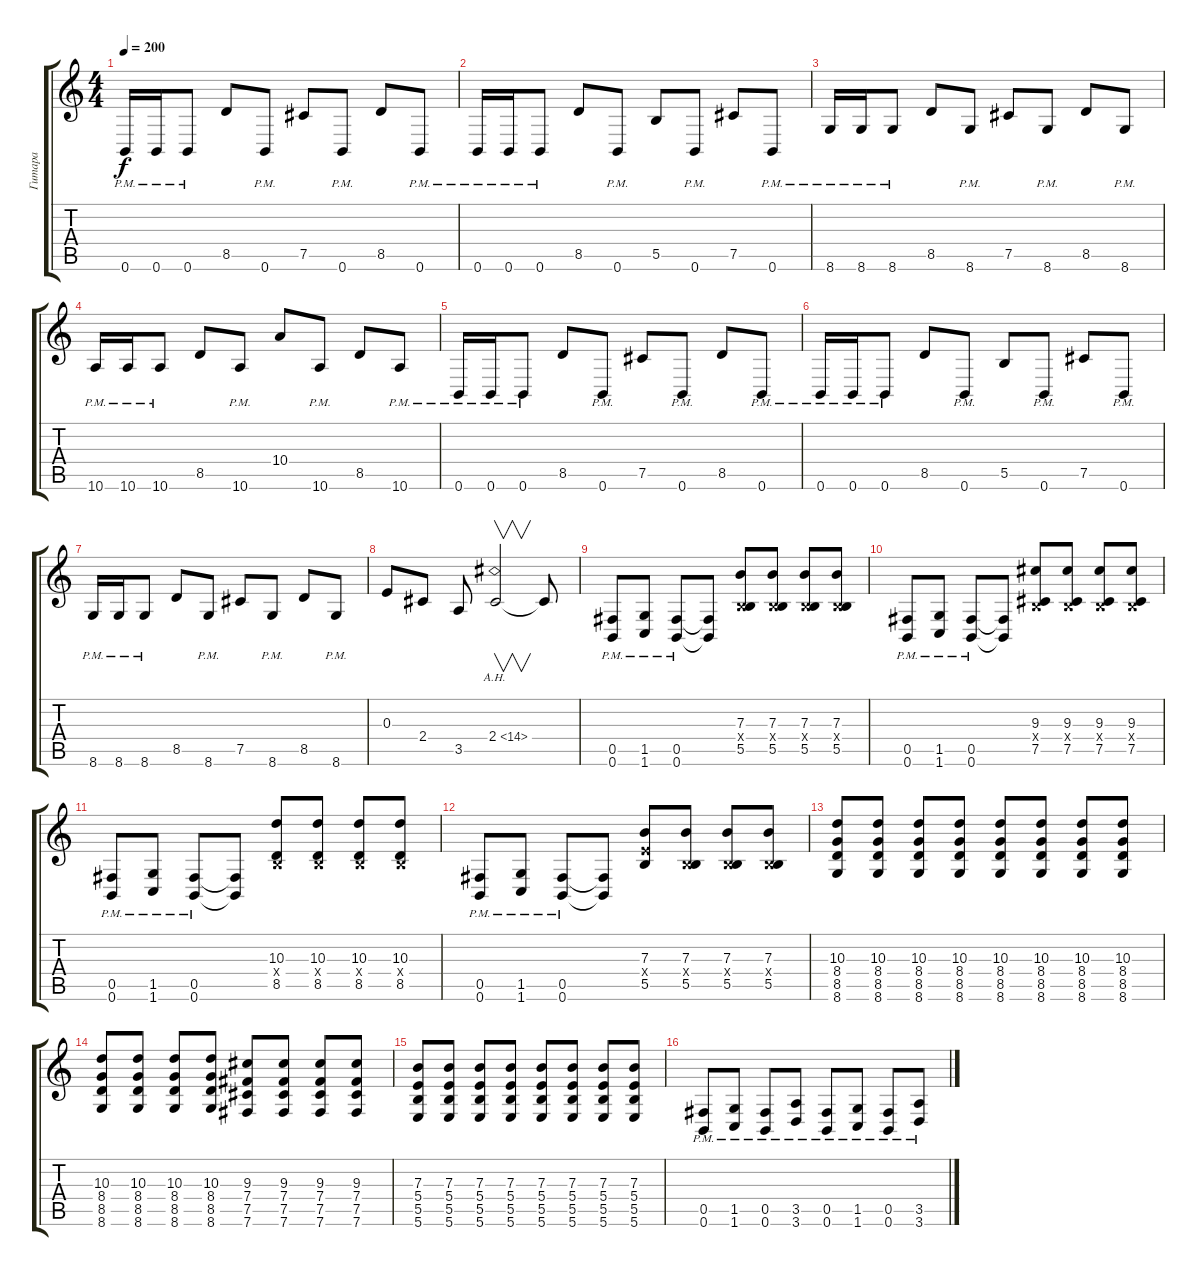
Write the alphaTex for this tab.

\track ("Гитара" "Гитара") {instrument overdrivenguitar}
\staff {score tabs}
\tuning (Db4 Ab3 E3 B2 Gb2 B1) {hide}
\ts (4 4)
\tempo 200
\clef g2
\ks c
0.6{pm}.16{dy f} 0.6{pm}.16 0.6{pm}.8 8.5.8 0.6{pm}.8 7.5.8 0.6{pm}.8 8.5.8 0.6{pm}.8 |
0.6{pm}.16 0.6{pm}.16 0.6{pm}.8 8.5.8 0.6{pm}.8 5.5.8 0.6{pm}.8 7.5.8 0.6{pm}.8 |
8.6{pm}.16 8.6{pm}.16 8.6{pm}.8 8.5.8 8.6{pm}.8 7.5.8 8.6{pm}.8 8.5.8 8.6{pm}.8 |
10.6{pm}.16 10.6{pm}.16 10.6{pm}.8 8.5.8 10.6{pm}.8 10.4.8 10.6{pm}.8 8.5.8 10.6{pm}.8 |
0.6{pm}.16 0.6{pm}.16 0.6{pm}.8 8.5.8 0.6{pm}.8 7.5.8 0.6{pm}.8 8.5.8 0.6{pm}.8 |
0.6{pm}.16 0.6{pm}.16 0.6{pm}.8 8.5.8 0.6{pm}.8 5.5.8 0.6{pm}.8 7.5.8 0.6{pm}.8 |
8.6{pm}.16 8.6{pm}.16 8.6{pm}.8 8.5.8 8.6{pm}.8 7.5.8 8.6{pm}.8 8.5.8 8.6{pm}.8 |
0.3.8 2.4.8 3.5.8 2.4{ah 12}.2{v} 2.4{t}.8 |
(0.5{pm} 0.6{pm}).8 (1.5{pm} 1.6{pm}).8 (0.5{pm} 0.6{pm}).8 (0.5{t} 0.6{t}).8 (7.3 0.4{x} 5.5).8 (7.3 0.4{x} 5.5).8 (7.3 0.4{x} 5.5).8 (7.3 0.4{x} 5.5).8 |
(0.5{pm} 0.6{pm}).8 (1.5{pm} 1.6{pm}).8 (0.5{pm} 0.6{pm}).8 (0.5{t} 0.6{t}).8 (9.3 0.4{x} 7.5).8 (9.3 0.4{x} 7.5).8 (9.3 0.4{x} 7.5).8 (9.3 0.4{x} 7.5).8 |
(0.5{pm} 0.6{pm}).8 (1.5{pm} 1.6{pm}).8 (0.5{pm} 0.6{pm}).8 (0.5{t} 0.6{t}).8 (10.3 0.4{x} 8.5).8 (10.3 0.4{x} 8.5).8 (10.3 0.4{x} 8.5).8 (10.3 0.4{x} 8.5).8 |
(0.5{pm} 0.6{pm}).8 (1.5{pm} 1.6{pm}).8 (0.5{pm} 0.6{pm}).8 (0.5{t} 0.6{t}).8 (7.3 5.4{x} 5.5).8 (7.3 0.4{x} 5.5).8 (7.3 0.4{x} 5.5).8 (7.3 0.4{x} 5.5).8 |
(10.3 8.4 8.5 8.6).8 (10.3 8.4 8.5 8.6).8 (10.3 8.4 8.5 8.6).8 (10.3 8.4 8.5 8.6).8 (10.3 8.4 8.5 8.6).8 (10.3 8.4 8.5 8.6).8 (10.3 8.4 8.5 8.6).8 (10.3 8.4 8.5 8.6).8 |
(10.3 8.4 8.5 8.6).8 (10.3 8.4 8.5 8.6).8 (10.3 8.4 8.5 8.6).8 (10.3 8.4 8.5 8.6).8 (9.3 7.4 7.5 7.6).8 (9.3 7.4 7.5 7.6).8 (9.3 7.4 7.5 7.6).8 (9.3 7.4 7.5 7.6).8 |
(7.3 5.4 5.5 5.6).8 (7.3 5.4 5.5 5.6).8 (7.3 5.4 5.5 5.6).8 (7.3 5.4 5.5 5.6).8 (7.3 5.4 5.5 5.6).8 (7.3 5.4 5.5 5.6).8 (7.3 5.4 5.5 5.6).8 (7.3 5.4 5.5 5.6).8 |
(0.5{pm} 0.6{pm}).8 (1.5{pm} 1.6{pm}).8 (0.5{pm} 0.6{pm}).8 (3.5{pm} 3.6{pm}).8 (0.5{pm} 0.6{pm}).8 (1.5{pm} 1.6{pm}).8 (0.5{pm} 0.6{pm}).8 (3.5{pm} 3.6{pm}).8
